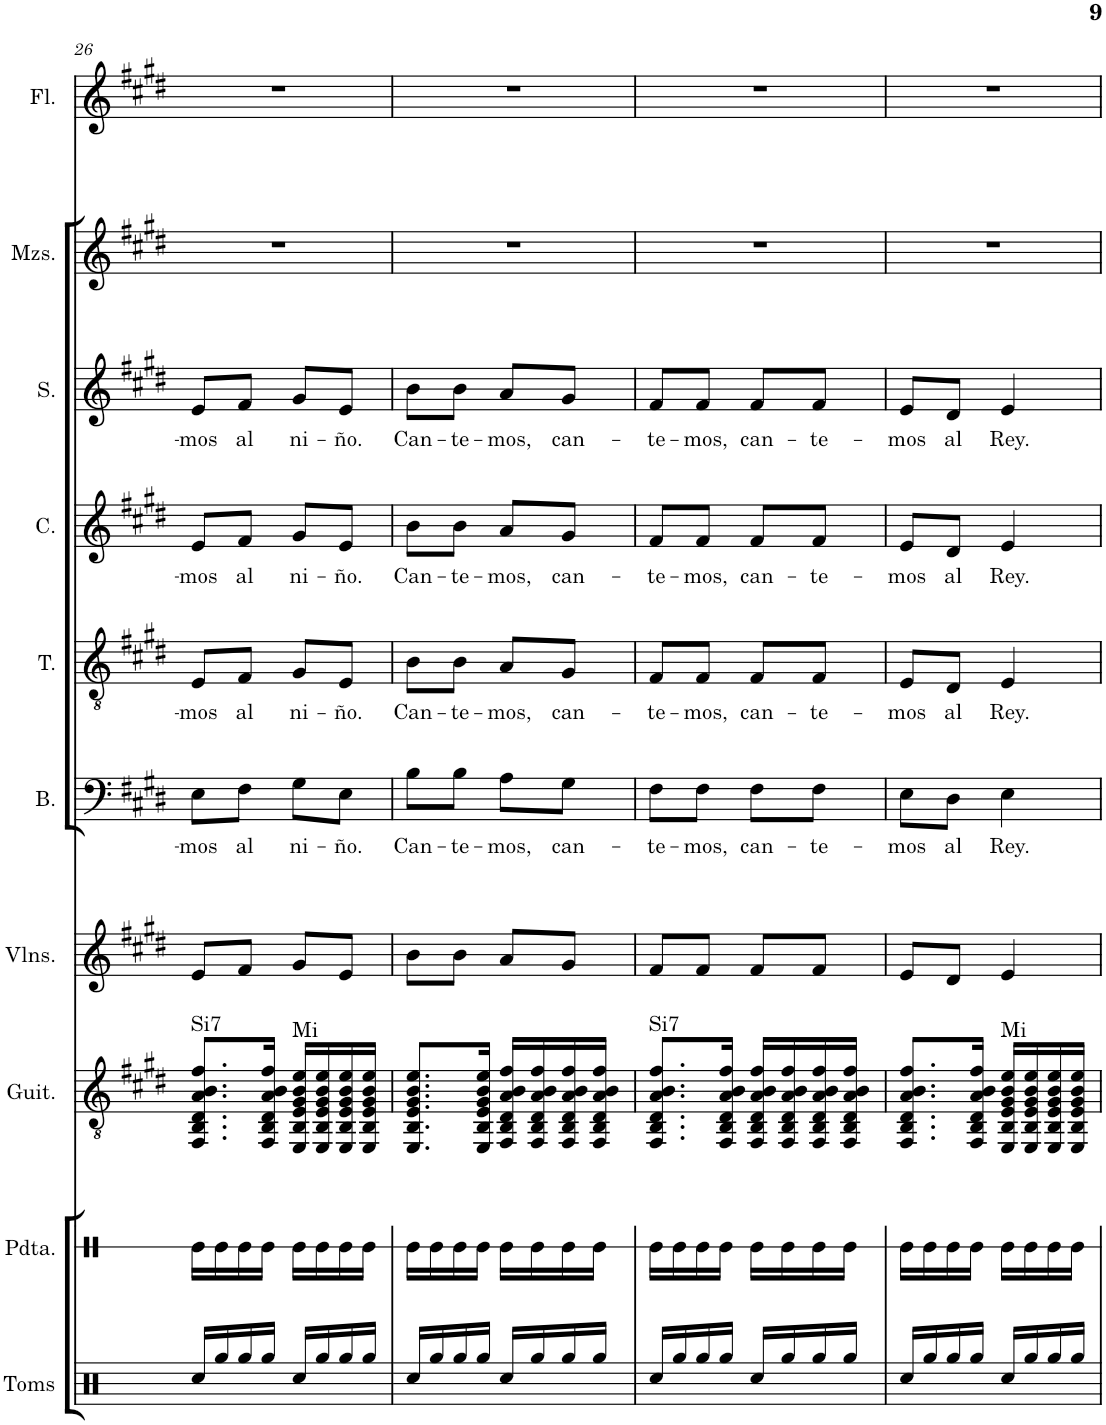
**kern	**kern	**kern	**harte	**kern	**kern	**text	**kern	**text	**kern	**text	**kern	**text	**kern	**kern
*part10	*part9	*part8	*part8	*part7	*part6	*part6	*part5	*part5	*part4	*part4	*part3	*part3	*part2	*part1
*staff10	*staff9	*staff8	*	*staff7	*staff6	*staff6	*staff5	*staff5	*staff4	*staff4	*staff3	*staff3	*staff2	*staff1
*I"Toms	*I"Pandereta	*I"Guitarra	*	*I"Violines	*I"Bajo	*	*I"Tenor	*	*I"Contralto	*	*I"Soprano	*	*I"Mezzo-soprano	*I"Flauta
*I'Toms	*I'Pdta.	*I'Guit.	*	*I'Vlns.	*I'B.	*	*I'T.	*	*I'C.	*	*I'S.	*	*I'Mzs.	*I'Fl.
!!LO:PB:g=z
*clefX	*clefX	*clefGv2	*	*clefG2	*clefF4	*	*clefGv2	*	*clefG2	*	*clefG2	*	*clefG2	*clefG2
*k[]	*k[]	*k[f#c#g#d#]	*	*k[f#c#g#d#]	*k[f#c#g#d#]	*	*k[f#c#g#d#]	*	*k[f#c#g#d#]	*	*k[f#c#g#d#]	*	*k[f#c#g#d#]	*k[f#c#g#d#]
*M2/4	*M2/4	*M2/4	*	*M2/4	*M2/4	*	*M2/4	*	*M2/4	*	*M2/4	*	*M2/4	*M2/4
=26	=26	=26	=26	=26	=26	=26	=26	=26	=26	=26	=26	=26	=26	=26
!	!	!	!LO:H:kt=Si7	!	!	!LO:LY:b	!	!LO:LY:b	!	!LO:LY:b	!	!LO:LY:b	!	!
16Rcc/LL	16Re\LL	8.FF#/ 8.BB/ 8.D#/ 8.A/ 8.B/ 8.f#/L	N	8e/L	8E\L	-mos	8E/L	-mos	8e/L	-mos	8e/L	-mos	2r	2r
16Rgg/	16Re\	.	.	.	.	.	.	.	.	.	.	.	.	.
!	!	!	!	!	!	!LO:LY:b	!	!LO:LY:b	!	!LO:LY:b	!	!LO:LY:b	!	!
16Rgg/	16Re\	.	.	8f#/J	8F#\J	al	8F#/J	al	8f#/J	al	8f#/J	al	.	.
16Rgg/JJ	16Re\JJ	16FF#/ 16BB/ 16D#/ 16A/ 16B/ 16f#/Jk	.	.	.	.	.	.	.	.	.	.	.	.
!	!	!	!LO:H:kt=Mi	!	!	!LO:LY:b	!	!LO:LY:b	!	!LO:LY:b	!	!LO:LY:b	!	!
16Rcc/LL	16Re\LL	16EE/ 16BB/ 16E/ 16G#/ 16B/ 16e/LL	N	8g#/L	8G#\L	ni-	8G#/L	ni-	8g#/L	ni-	8g#/L	ni-	.	.
16Rgg/	16Re\	16EE/ 16BB/ 16E/ 16G#/ 16B/ 16e/	.	.	.	.	.	.	.	.	.	.	.	.
!	!	!	!	!	!	!LO:LY:b	!	!LO:LY:b	!	!LO:LY:b	!	!LO:LY:b	!	!
16Rgg/	16Re\	16EE/ 16BB/ 16E/ 16G#/ 16B/ 16e/	.	8e/J	8E\J	-ño.	8E/J	-ño.	8e/J	-ño.	8e/J	-ño.	.	.
16Rgg/JJ	16Re\JJ	16EE/ 16BB/ 16E/ 16G#/ 16B/ 16e/JJ	.	.	.	.	.	.	.	.	.	.	.	.
=27	=27	=27	=27	=27	=27	=27	=27	=27	=27	=27	=27	=27	=27	=27
!	!	!	!	!	!	!LO:LY:b	!	!LO:LY:b	!	!LO:LY:b	!	!LO:LY:b	!	!
16Rcc/LL	16Re\LL	8.EE/ 8.BB/ 8.E/ 8.G#/ 8.B/ 8.e/L	.	8b\L	8B\L	Can-	8B\L	Can-	8b\L	Can-	8b\L	Can-	2r	2r
16Rgg/	16Re\	.	.	.	.	.	.	.	.	.	.	.	.	.
!	!	!	!	!	!	!LO:LY:b	!	!LO:LY:b	!	!LO:LY:b	!	!LO:LY:b	!	!
16Rgg/	16Re\	.	.	8b\J	8B\J	-te-	8B\J	-te-	8b\J	-te-	8b\J	-te-	.	.
16Rgg/JJ	16Re\JJ	16EE/ 16BB/ 16E/ 16G#/ 16B/ 16e/Jk	.	.	.	.	.	.	.	.	.	.	.	.
!	!	!	!	!	!	!LO:LY:b	!	!LO:LY:b	!	!LO:LY:b	!	!LO:LY:b	!	!
16Rcc/LL	16Re\LL	16FF#/ 16BB/ 16D#/ 16A/ 16B/ 16f#/LL	.	8a/L	8A\L	-mos,	8A/L	-mos,	8a/L	-mos,	8a/L	-mos,	.	.
16Rgg/	16Re\	16FF#/ 16BB/ 16D#/ 16A/ 16B/ 16f#/	.	.	.	.	.	.	.	.	.	.	.	.
!	!	!	!	!	!	!LO:LY:b	!	!LO:LY:b	!	!LO:LY:b	!	!LO:LY:b	!	!
16Rgg/	16Re\	16FF#/ 16BB/ 16D#/ 16A/ 16B/ 16f#/	.	8g#/J	8G#\J	can-	8G#/J	can-	8g#/J	can-	8g#/J	can-	.	.
16Rgg/JJ	16Re\JJ	16FF#/ 16BB/ 16D#/ 16A/ 16B/ 16f#/JJ	.	.	.	.	.	.	.	.	.	.	.	.
=28	=28	=28	=28	=28	=28	=28	=28	=28	=28	=28	=28	=28	=28	=28
!	!	!	!LO:H:kt=Si7	!	!	!LO:LY:b	!	!LO:LY:b	!	!LO:LY:b	!	!LO:LY:b	!	!
16Rcc/LL	16Re\LL	8.FF#/ 8.BB/ 8.D#/ 8.A/ 8.B/ 8.f#/L	N	8f#/L	8F#\L	-te-	8F#/L	-te-	8f#/L	-te-	8f#/L	-te-	2r	2r
16Rgg/	16Re\	.	.	.	.	.	.	.	.	.	.	.	.	.
!	!	!	!	!	!	!LO:LY:b	!	!LO:LY:b	!	!LO:LY:b	!	!LO:LY:b	!	!
16Rgg/	16Re\	.	.	8f#/J	8F#\J	-mos,	8F#/J	-mos,	8f#/J	-mos,	8f#/J	-mos,	.	.
16Rgg/JJ	16Re\JJ	16FF#/ 16BB/ 16D#/ 16A/ 16B/ 16f#/Jk	.	.	.	.	.	.	.	.	.	.	.	.
!	!	!	!	!	!	!LO:LY:b	!	!LO:LY:b	!	!LO:LY:b	!	!LO:LY:b	!	!
16Rcc/LL	16Re\LL	16FF#/ 16BB/ 16D#/ 16A/ 16B/ 16f#/LL	.	8f#/L	8F#\L	can-	8F#/L	can-	8f#/L	can-	8f#/L	can-	.	.
16Rgg/	16Re\	16FF#/ 16BB/ 16D#/ 16A/ 16B/ 16f#/	.	.	.	.	.	.	.	.	.	.	.	.
!	!	!	!	!	!	!LO:LY:b	!	!LO:LY:b	!	!LO:LY:b	!	!LO:LY:b	!	!
16Rgg/	16Re\	16FF#/ 16BB/ 16D#/ 16A/ 16B/ 16f#/	.	8f#/J	8F#\J	-te-	8F#/J	-te-	8f#/J	-te-	8f#/J	-te-	.	.
16Rgg/JJ	16Re\JJ	16FF#/ 16BB/ 16D#/ 16A/ 16B/ 16f#/JJ	.	.	.	.	.	.	.	.	.	.	.	.
=29	=29	=29	=29	=29	=29	=29	=29	=29	=29	=29	=29	=29	=29	=29
!	!	!	!	!	!	!LO:LY:b	!	!LO:LY:b	!	!LO:LY:b	!	!LO:LY:b	!	!
16Rcc/LL	16Re\LL	8.FF#/ 8.BB/ 8.D#/ 8.A/ 8.B/ 8.f#/L	.	8e/L	8E\L	-mos	8E/L	-mos	8e/L	-mos	8e/L	-mos	2r	2r
16Rgg/	16Re\	.	.	.	.	.	.	.	.	.	.	.	.	.
!	!	!	!	!	!	!LO:LY:b	!	!LO:LY:b	!	!LO:LY:b	!	!LO:LY:b	!	!
16Rgg/	16Re\	.	.	8d#/J	8D#\J	al	8D#/J	al	8d#/J	al	8d#/J	al	.	.
16Rgg/JJ	16Re\JJ	16FF#/ 16BB/ 16D#/ 16A/ 16B/ 16f#/Jk	.	.	.	.	.	.	.	.	.	.	.	.
!	!	!	!LO:H:kt=Mi	!	!	!LO:LY:b	!	!LO:LY:b	!	!LO:LY:b	!	!LO:LY:b	!	!
16Rcc/LL	16Re\LL	16EE/ 16BB/ 16E/ 16G#/ 16B/ 16e/LL	N	4e/	4E\	Rey.	4E/	Rey.	4e/	Rey.	4e/	Rey.	.	.
16Rgg/	16Re\	16EE/ 16BB/ 16E/ 16G#/ 16B/ 16e/	.	.	.	.	.	.	.	.	.	.	.	.
16Rgg/	16Re\	16EE/ 16BB/ 16E/ 16G#/ 16B/ 16e/	.	.	.	.	.	.	.	.	.	.	.	.
16Rgg/JJ	16Re\JJ	16EE/ 16BB/ 16E/ 16G#/ 16B/ 16e/JJ	.	.	.	.	.	.	.	.	.	.	.	.
=	=	=	=	=	=	=	=	=	=	=	=	=	=	=
*-	*-	*-	*-	*-	*-	*-	*-	*-	*-	*-	*-	*-	*-	*-
